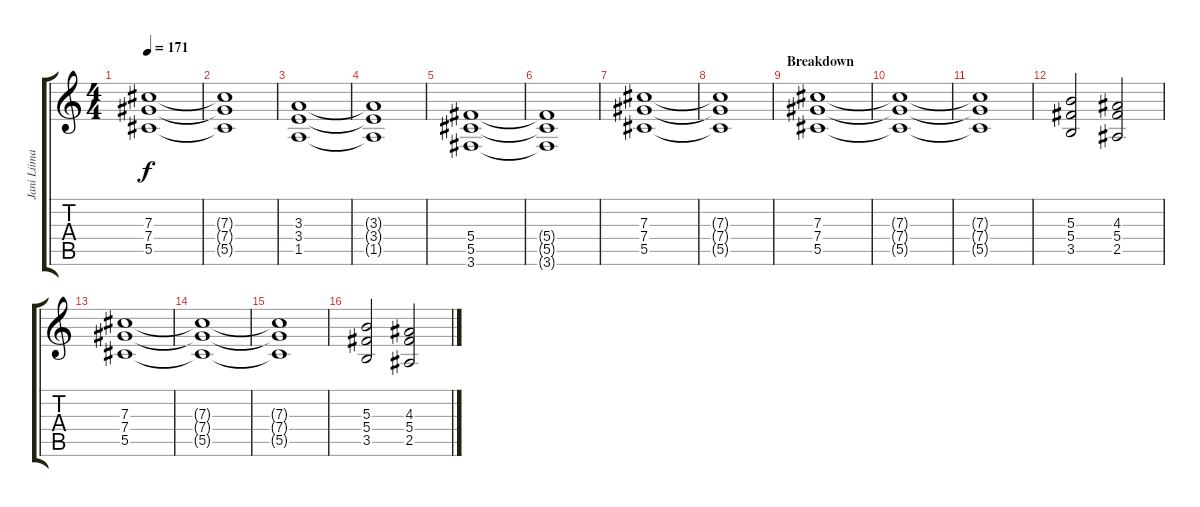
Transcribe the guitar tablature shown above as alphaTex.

\track ("Jani Liimatainen 2" "Jani Liima") {instrument distortionguitar}
\staff {score tabs}
\tuning (Eb4 Bb3 Gb3 Db3 Ab2 Eb2) {hide}
\ts (4 4)
\tempo 171
\clef g2
\ks aminor
(7.3 7.4 5.5).1{dy f volume 14} |
(7.3{t} 7.4{t} 5.5{t}).1 |
(3.3 3.4 1.5).1 |
(3.3{t} 3.4{t} 1.5{t}).1 |
(5.4 5.5 3.6).1 |
(5.4{t} 5.5{t} 3.6{t}).1 |
(7.3 7.4 5.5).1 |
(7.3{t} 7.4{t} 5.5{t}).1 |
\section ("" "Breakdown")
(7.3 7.4 5.5).1 |
(7.3{t} 7.4{t} 5.5{t}).1 |
(7.3{t} 7.4{t} 5.5{t}).1 |
(5.3 5.4 3.5).2 (4.3 5.4 2.5).2 |
(7.3 7.4 5.5).1 |
(7.3{t} 7.4{t} 5.5{t}).1 |
(7.3{t} 7.4{t} 5.5{t}).1 |
(5.3 5.4 3.5).2 (4.3 5.4 2.5).2
